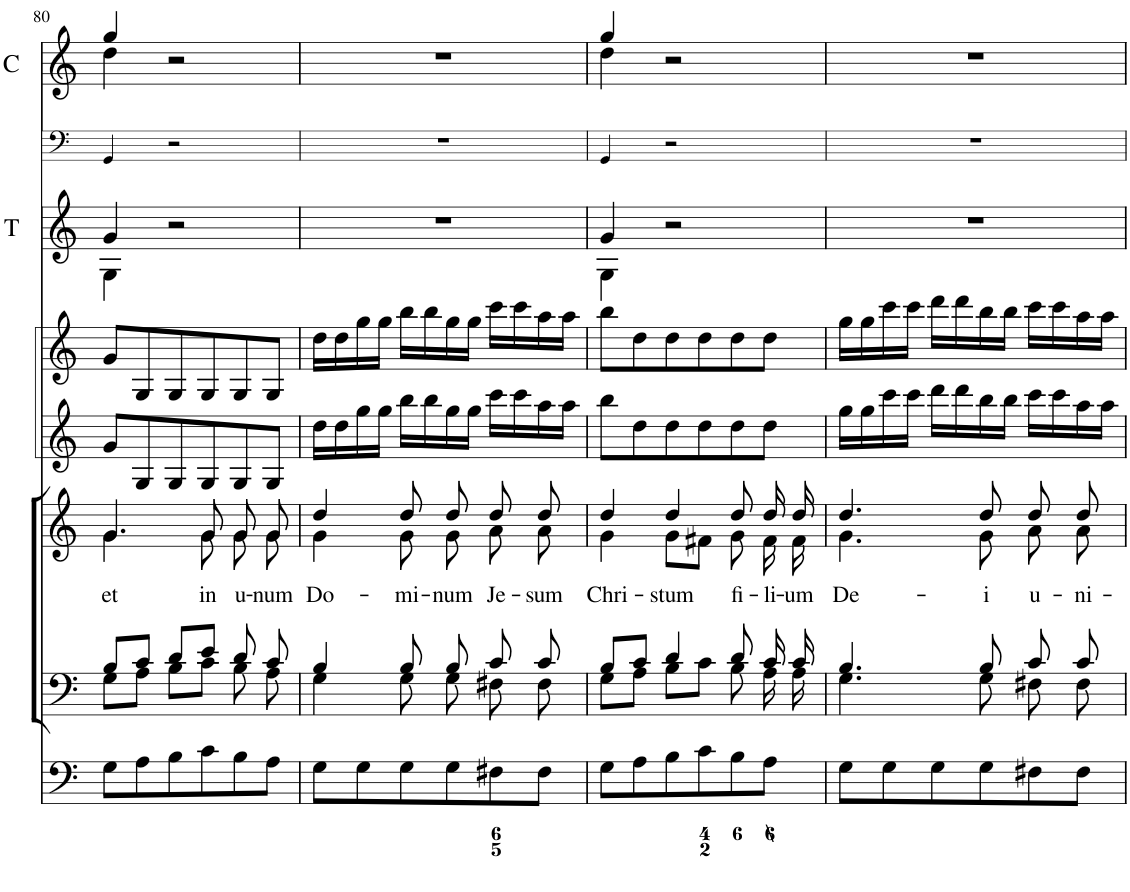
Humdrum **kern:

**kern	**kern	**kern	**text	**kern	**kern	**kern	**kern	**kern
*part8	*part7	*part6	*part6	*part5	*part4	*part3	*part2	*part1
*staff8	*staff7	*staff6	*staff6	*staff5	*staff4	*staff3	*staff2	*staff1
*I"Organ	*I"Voice	*I"Voice	*	*I"Violin	*I"Violini	*I"Trombe	*I"Timpani	*I"Clarini in C
*	*	*	*	*I'Vln	*I'Vln	*I'T	*I'Timp	*I'C
!!LO:PB:g=z
*clefF4	*clefF4	*clefG2	*	*clefG2	*clefG2	*clefG2	*clefF4	*clefG2
*k[]	*k[]	*k[]	*	*k[]	*k[]	*k[]	*k[]	*k[]
*M3/4	*M3/4	*M3/4	*	*M3/4	*M3/4	*M3/4	*M3/4	*M3/4
=80	=80	=80	=80	=80	=80	=80	=80	=80
*	*^	*	*	*	*	*	*	*
!	!	!	!	!LO:LY:b	!	!	!	!	!
*	*	*	*^	*	*	*	*^	*	*^
8G\L	8B/L	8G\L	4.g/	4.g\	et	8g/L	8g/L	4g/	4G\	4GG/	4gg/	4dd\
8A\	8c/J	8A\J	.	.	.	8G/	8G/	.	.	.	.	.
8B\	8d/L	8B\L	.	.	.	8G/	8G/	2r	2ryy	2r	2r	2ryy
!	!	!	!	!	!LO:LY:b	!	!	!	!	!	!	!
8c\	8e/J	8c\J	8g/	8g\	in	8G/	8G/	.	.	.	.	.
!	!	!	!	!	!LO:LY:b	!	!	!	!	!	!	!
8B\	8d/	8B\	8g/	8g\	u-	8G/	8G/	.	.	.	.	.
!	!	!	!	!	!LO:LY:b	!	!	!	!	!	!	!
8A\J	8c/	8A\	8g/	8g\	-num	8G/J	8G/J	.	.	.	.	.
*	*	*	*	*	*	*	*	*v	*v	*	*v	*v
=81	=81	=81	=81	=81	=81	=81	=81	=81	=81	=81
!	!	!	!	!	!LO:LY:b	!	!	!	!	!
8G\L	4B/	4G\	4dd/	4g\	Do-	16dd\LL	16dd\LL	2.r	2.r	2.r
.	.	.	.	.	.	16dd\	16dd\	.	.	.
8G\	.	.	.	.	.	16gg\	16gg\	.	.	.
.	.	.	.	.	.	16gg\JJ	16gg\JJ	.	.	.
!	!	!	!	!	!LO:LY:b	!	!	!	!	!
8G\	8B/	8G\	8dd/	8g\	-mi-	16bb\LL	16bb\LL	.	.	.
.	.	.	.	.	.	16bb\	16bb\	.	.	.
!	!	!	!	!	!LO:LY:b	!	!	!	!	!
8G\	8B/	8G\	8dd/	8g\	-num	16gg\	16gg\	.	.	.
.	.	.	.	.	.	16gg\JJ	16gg\JJ	.	.	.
!	!	!	!	!	!LO:LY:b	!	!	!	!	!
8F#X\	8c/	8F#X\	8dd/	8a\	Je-	16ccc\LL	16ccc\LL	.	.	.
.	.	.	.	.	.	16ccc\	16ccc\	.	.	.
!	!	!	!	!	!LO:LY:b	!	!	!	!	!
8F#\J	8c/	8F#\	8dd/	8a\	-sum	16aa\	16aa\	.	.	.
.	.	.	.	.	.	16aa\JJ	16aa\JJ	.	.	.
=82	=82	=82	=82	=82	=82	=82	=82	=82	=82	=82
!	!	!	!	!	!LO:LY:b	!	!	!	!	!
*	*	*	*	*	*	*	*	*^	*	*^
8G\L	8B/L	8G\L	4dd/	4g\	Chri-	8bb\L	8bb\L	4g/	4G\	4GG/	4gg/	4dd\
8A\	8c/J	8A\J	.	.	.	8dd\	8dd\	.	.	.	.	.
!	!	!	!	!	!LO:LY:b	!	!	!	!	!	!	!
8B\	4d/	8B\L	4dd/	8g\L	-stum	8dd\	8dd\	2r	2ryy	2r	2r	2ryy
8c\	.	8c\J	.	8f#X\J	.	8dd\	8dd\	.	.	.	.	.
!	!	!	!	!	!LO:LY:b	!	!	!	!	!	!	!
8B\	8d/	8B\	8dd/	8g\	fi-	8dd\	8dd\	.	.	.	.	.
!	!	!	!	!	!LO:LY:b	!	!	!	!	!	!	!
8A\J	16c/	16A\	16dd/	16f#\	-li-	8dd\J	8dd\J	.	.	.	.	.
!	!	!	!	!	!LO:LY:b	!	!	!	!	!	!	!
.	16c/	16A\	16dd/	16f#\	-um	.	.	.	.	.	.	.
*	*	*	*	*	*	*	*	*v	*v	*	*v	*v
=83	=83	=83	=83	=83	=83	=83	=83	=83	=83	=83
!	!	!	!	!	!LO:LY:b	!	!	!	!	!
8G\L	4.B/	4.G\	4.dd/	4.g\	De-	16gg\LL	16gg\LL	2.r	2.r	2.r
.	.	.	.	.	.	16gg\	16gg\	.	.	.
8G\	.	.	.	.	.	16ccc\	16ccc\	.	.	.
.	.	.	.	.	.	16ccc\JJ	16ccc\JJ	.	.	.
8G\	.	.	.	.	.	16ddd\LL	16ddd\LL	.	.	.
.	.	.	.	.	.	16ddd\	16ddd\	.	.	.
!	!	!	!	!	!LO:LY:b	!	!	!	!	!
8G\	8B/	8G\	8dd/	8g\	-i	16bb\	16bb\	.	.	.
.	.	.	.	.	.	16bb\JJ	16bb\JJ	.	.	.
!	!	!	!	!	!LO:LY:b	!	!	!	!	!
8F#X\	8c/	8F#X\	8dd/	8a\	u-	16ccc\LL	16ccc\LL	.	.	.
.	.	.	.	.	.	16ccc\	16ccc\	.	.	.
!	!	!	!	!	!LO:LY:b	!	!	!	!	!
8F#\J	8c/	8F#\	8dd/	8a\	-ni-	16aa\	16aa\	.	.	.
.	.	.	.	.	.	16aa\JJ	16aa\JJ	.	.	.
*	*v	*v	*	*	*	*	*	*	*	*
*	*	*v	*v	*	*	*	*	*	*
=	=	=	=	=	=	=	=	=
*-	*-	*-	*-	*-	*-	*-	*-	*-
